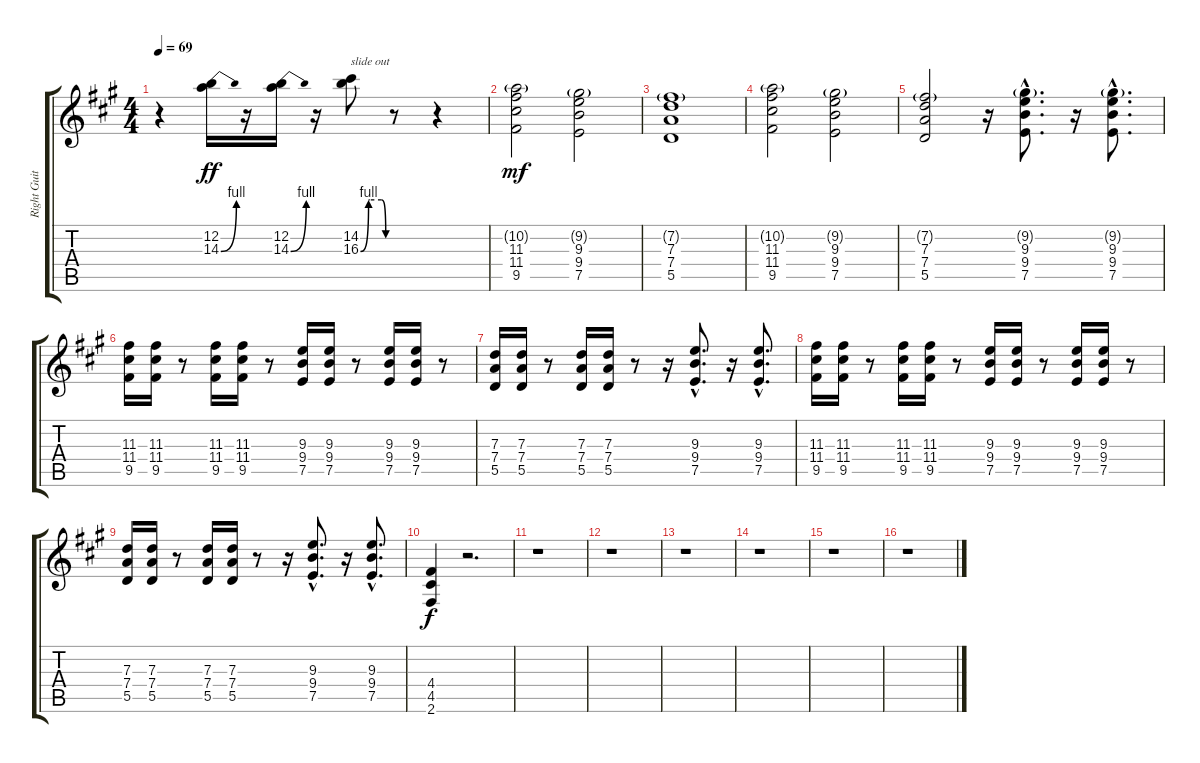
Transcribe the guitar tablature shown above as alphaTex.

\track ("Right Guitar" "Right Guit") {instrument overdrivenguitar}
\staff {score tabs}
\tuning (E4 B3 G3 D3 A2 E2) {hide}
\ts (4 4)
\tempo 69
\clef g2
\ks f#minor
r.4{dy ff} (12.2 14.3{be (bend 0 0 60 4)}).16 r.16 (12.2 14.3{be (bend 0 0 60 4)}).16 r.16 (14.2 16.3{be (custom 0 0 19 4 22 4 50 4 60 0)}).8{txt "slide out"} r.8 r.4 |
(10.2{g} 11.3 11.4 9.5).2{dy mf} (9.2{g} 9.3 9.4 7.5).2 |
(7.2{g} 7.3 7.4 5.5).1 |
(10.2{g} 11.3 11.4 9.5).2 (9.2{g} 9.3 9.4 7.5).2 |
(7.2{g} 7.3 7.4 5.5).2 r.16 (9.2{g hac} 9.3{hac} 9.4{hac} 7.5{hac}).8{d} r.16 (9.2{g hac} 9.3{hac} 9.4{hac} 7.5{hac}).8{d} |
(11.3 11.4 9.5).16 (11.3 11.4 9.5).16 r.8 (11.3 11.4 9.5).16 (11.3 11.4 9.5).16 r.8 (9.3 9.4 7.5).16 (9.3 9.4 7.5).16 r.8 (9.3 9.4 7.5).16 (9.3 9.4 7.5).16 r.8 |
(7.3 7.4 5.5).16 (7.3 7.4 5.5).16 r.8 (7.3 7.4 5.5).16 (7.3 7.4 5.5).16 r.8 r.16 (9.3{hac} 9.4{hac} 7.5{hac}).8{d} r.16 (9.3{hac} 9.4{hac} 7.5{hac}).8{d} |
(11.3 11.4 9.5).16 (11.3 11.4 9.5).16 r.8 (11.3 11.4 9.5).16 (11.3 11.4 9.5).16 r.8 (9.3 9.4 7.5).16 (9.3 9.4 7.5).16 r.8 (9.3 9.4 7.5).16 (9.3 9.4 7.5).16 r.8 |
(7.3 7.4 5.5).16 (7.3 7.4 5.5).16 r.8 (7.3 7.4 5.5).16 (7.3 7.4 5.5).16 r.8 r.16 (9.3{hac} 9.4{hac} 7.5{hac}).8{d} r.16 (9.3{hac} 9.4{hac} 7.5{hac}).8{d} |
(4.4 4.5 2.6).4{dy f} r.2{d} |
r.1 |
r.1 |
r.1 |
r.1 |
r.1 |
r.1
